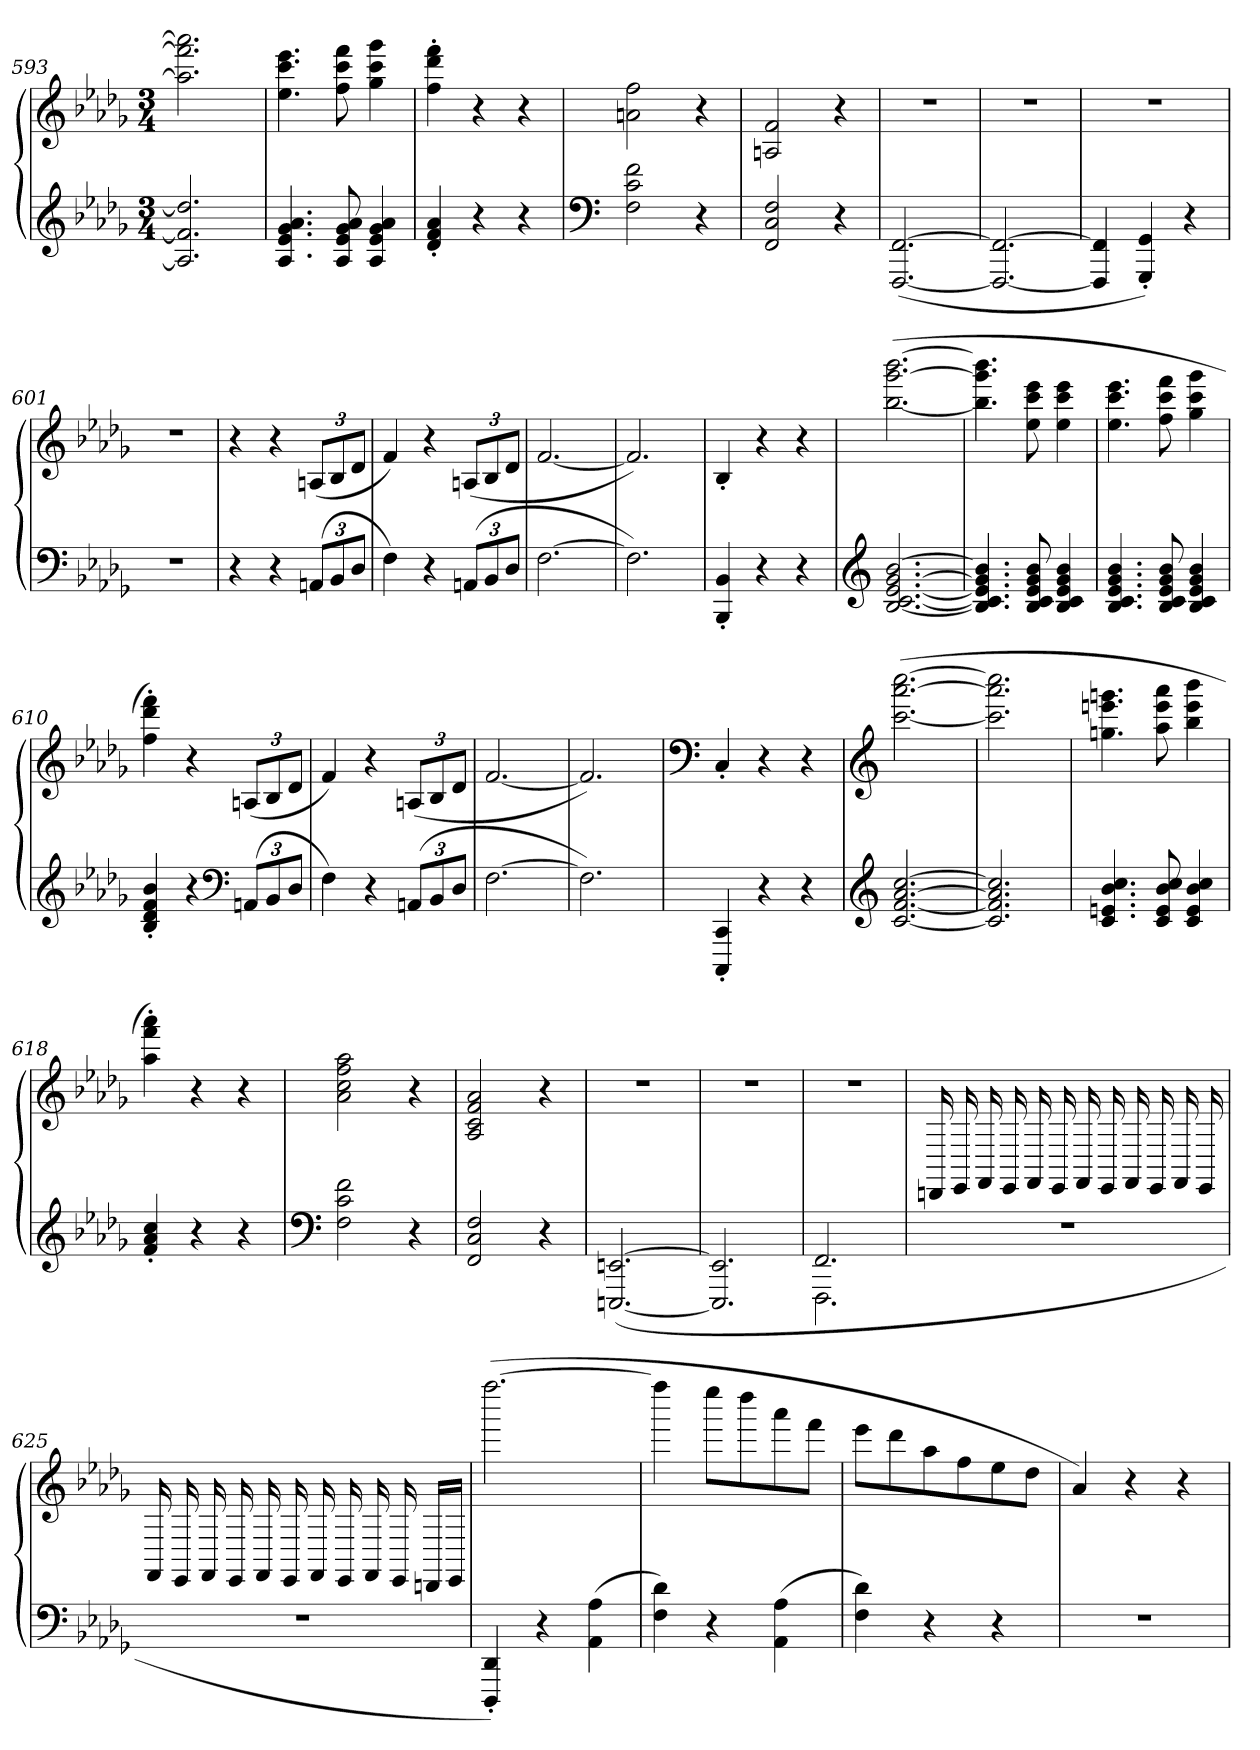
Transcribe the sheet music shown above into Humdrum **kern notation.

**kern	**kern
*part1	*part1
*staff2	*staff1
*clefG2	*clefG2
*k[b-e-a-d-g-]	*k[b-e-a-d-g-]
*M3/4	*M3/4
=593	=593
2.A-]/ 2.f]/ 2.dd-]/	2.aa-]\ 2.fff]\ 2.aaa-]\
=594	=594
4.A-/ 4.e-/ 4.g-/ 4.a-/	4.ee-\ 4.ccc\ 4.eee-\
8A-/ 8e-/ 8g-/ 8a-/	8ff\ 8ccc\ 8fff\
4A-/ 4e-/ 4g-/ 4a-/	4gg-\ 4ccc\ 4ggg-\
=595	=595
4d-'/ 4f'/ 4a-'/	4ff'\ 4ddd-'\ 4fff'\
4r	4r
4r	4r
=596	=596
*clefF4	*
2F\ 2c\ 2f\	2an\ 2ff\
4r	4r
=597	=597
2FF/ 2C/ 2F/	2An/ 2f/
4r	4r
=598	=598
([2.FFF/ [2.FF/	2.r
=599	=599
2.FFF_/ 2.FF_/	2.r
=600	=600
4FFF]/ 4FF]/	2.r
4GGG-'/ 4GG-'/)	.
4r	.
=601	=601
2.r	2.r
=602	=602
4r	4r
4r	4r
(12AAn/L	(12An/L
12BB-/	12B-/
12D-/J	12d-/J
=603	=603
4F\)	4f/)
4r	4r
(12AAn/L	(12An/L
12BB-/	12B-/
12D-/J	12d-/J
=604	=604
[2.F\	[2.f/
=605	=605
2.F\])	2.f/])
=606	=606
4BBB-'/ 4BB-'/	4B-'/
4r	4r
4r	4r
=607	=607
*clefG2	*
[2.B-/ [2.c/ [2.e-/ [2.g-/ [2.b-/	([2.bb-\ [2.ggg-\ [2.bbb-\
=608	=608
4.B-]/ 4.c]/ 4.e-]/ 4.g-]/ 4.b-]/	4.bb-]\ 4.ggg-]\ 4.bbb-]\
8B-/ 8c/ 8e-/ 8g-/ 8b-/	8ee-\ 8ccc\ 8eee-\
4B-/ 4c/ 4e-/ 4g-/ 4b-/	4ee-\ 4ccc\ 4eee-\
=609	=609
4.B-/ 4.c/ 4.e-/ 4.g-/ 4.b-/	4.ee-\ 4.ccc\ 4.eee-\
8B-/ 8c/ 8e-/ 8g-/ 8b-/	8ff\ 8ccc\ 8fff\
4B-/ 4c/ 4e-/ 4g-/ 4b-/	4gg-\ 4ccc\ 4ggg-\
=610	=610
4B-'/ 4d-'/ 4f'/ 4b-'/	4ff'\ 4ddd-'\ 4fff'\)
4r	4r
*clefF4	*
(12AAn/L	(12An/L
12BB-/	12B-/
12D-/J	12d-/J
=611	=611
4F\)	4f/)
4r	4r
(12AAn/L	(12An/L
12BB-/	12B-/
12D-/J	12d-/J
=612	=612
[2.F\	[2.f/
=613	=613
2.F\])	2.f/])
=614	=614
*	*clefF4
4CCC'/ 4CC'/	4C'/
4r	4r
4r	4r
=615	=615
*clefG2	*clefG2
[2.c/ [2.f/ [2.a-/ [2.cc/	([2.ccc\ [2.aaa-\ [2.cccc\
=616	=616
2.c]/ 2.f]/ 2.a-]/ 2.cc]/	2.ccc]\ 2.aaa-]\ 2.cccc]\
=617	=617
4.c/ 4.en/ 4.b-/ 4.cc/	4.ggn\ 4.eeen\ 4.gggn\
8c/ 8e/ 8b-/ 8cc/	8aa-\ 8eee\ 8aaa-\
4c/ 4e/ 4b-/ 4cc/	4bb-\ 4eee\ 4bbb-\
=618	=618
4f'/ 4a-'/ 4cc'/	4aa-'\ 4fff'\ 4aaa-'\)
4r	4r
4r	4r
=619	=619
*clefF4	*
2F\ 2c\ 2f\	2a-\ 2cc\ 2ff\ 2aa-\
4r	4r
=620	=620
2FF/ 2C/ 2F/	2A-/ 2c/ 2f/ 2a-/
4r	4r
=621	=621
([2.EEEn/ [2.EEn/	2.r
=622	=622
2.EEE]/ 2.EE]/	2.r
=623	=623
*^	*
2.FF/	2.FFF\	2.r
*v	*v	*
=624	=624
2.r	16DDn
.	16EE-
.	16FF
.	16EE-
.	16FF
.	16EE-
.	16FF
.	16EE-
.	16FF
.	16EE-
.	16FF
.	16EE-
=625	=625
2.r	16FF
.	16EE-
.	16FF
.	16EE-
.	16FF
.	16EE-
.	16FF
.	16EE-
.	16FF
.	16EE-
.	16DDn/LL
.	16EE-/JJ
=626	=626
4DDD-'/ 4DD-'/)	([2.ffff\
4r	.
(4AA-\ 4A-\	.
=627	=627
4F\ 4d-\)	4ffff\]
4r	8eeee-\L
.	8dddd-\
(4AA-\ 4A-\	8aaa-\
.	8fff\J
=628	=628
4F\ 4d-\)	8eee-\L
.	8ddd-\
4r	8aa-\
.	8ff\
4r	8ee-\
.	8dd-\J
=629	=629
2.r	4a-/)
.	4r
.	4r
=	=
*-	*-
